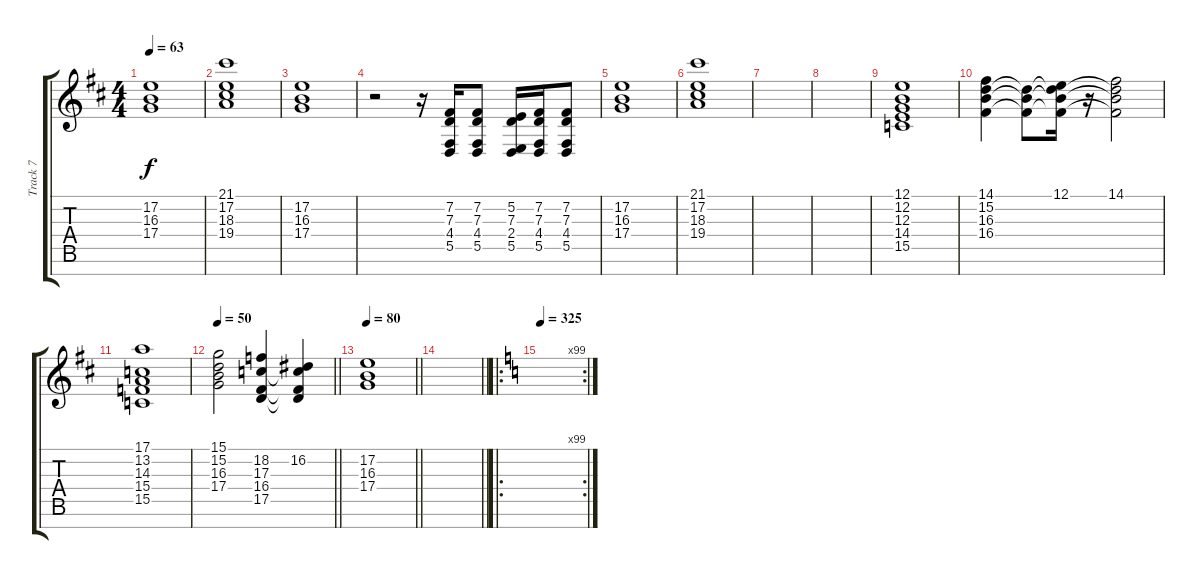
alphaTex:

\track ("Track 7" "Track 7") {instrument percussiveorgan}
\staff {score tabs}
\tuning (E4 B3 G3 D3 A2 E2 B1) {hide}
\ts (4 4)
\tempo 63
\clef g2
\ks d
(17.2 16.3 17.4).1{dy f volume 3} |
(21.1 17.2 18.3 19.4).1 |
(17.2 16.3 17.4).1 |
r.2{volume 6 instrument frenchhorn} r.16 (7.2 7.3 4.4 5.5).16 (7.2 7.3 4.4 5.5).8 (5.2 7.3 2.4 5.5).16 (7.2 7.3 4.4 5.5).16 (7.2 7.3 4.4 5.5).8 |
(17.2 16.3 17.4).1{instrument percussiveorgan} |
(21.1 17.2 18.3 19.4).1 |
|
|
(12.1 12.2 12.3 14.4 15.5).1 |
(14.1 15.2 16.3 16.4).4 (15.2{t} 16.3{t} 16.4{t}).8 (12.1 15.2{t} 16.3{t} 16.4{t}).16 r.16 (14.1 15.2{t} 16.3{t} 16.4{t}).2 |
(17.1 13.2 14.3 15.4 15.5).1 |
\tempo 50
\barLineRight lightlight
(15.1 15.2 16.3 17.4).2 (18.2 17.3 16.4 17.5).4 (16.2 17.3{t} 16.4{t} 17.5{t}).4 |
\tempo 80
\barLineRight lightlight
(17.2 16.3 17.4).1 |
\barLineRight lightlight
|
\ro
\rc 99
\tempo 325
\ks c
